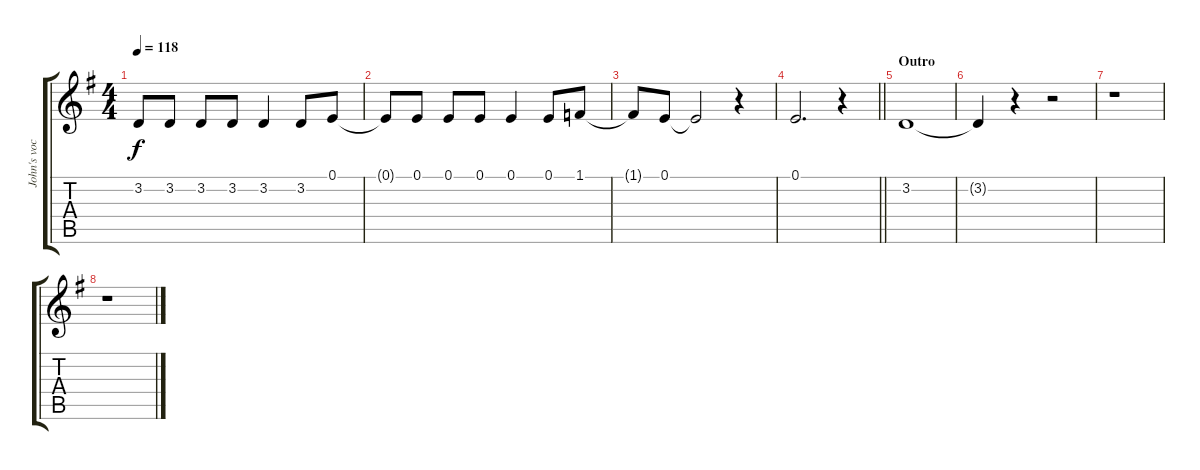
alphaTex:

\track ("John's vocals" "John's voc") {instrument altosax}
\staff {score tabs}
\tuning (E4 B3 G3 D3 A2 E2) {hide}
\ts (4 4)
\tempo 118
\clef g2
\ks g
3.2{t}.8{dy f} 3.2.8 3.2.8 3.2.8 3.2.4 3.2.8 0.1.8 |
0.1{t}.8 0.1.8 0.1.8 0.1.8 0.1.4 0.1.8 1.1.8 |
1.1{t}.8 0.1.8 0.1{t}.2 r.4 |
\barLineRight lightlight
0.1.2{d} r.4 |
\section ("" "Outro")
3.2.1 |
3.2{t}.4 r.4 r.2 |
r.1 |
r.1
